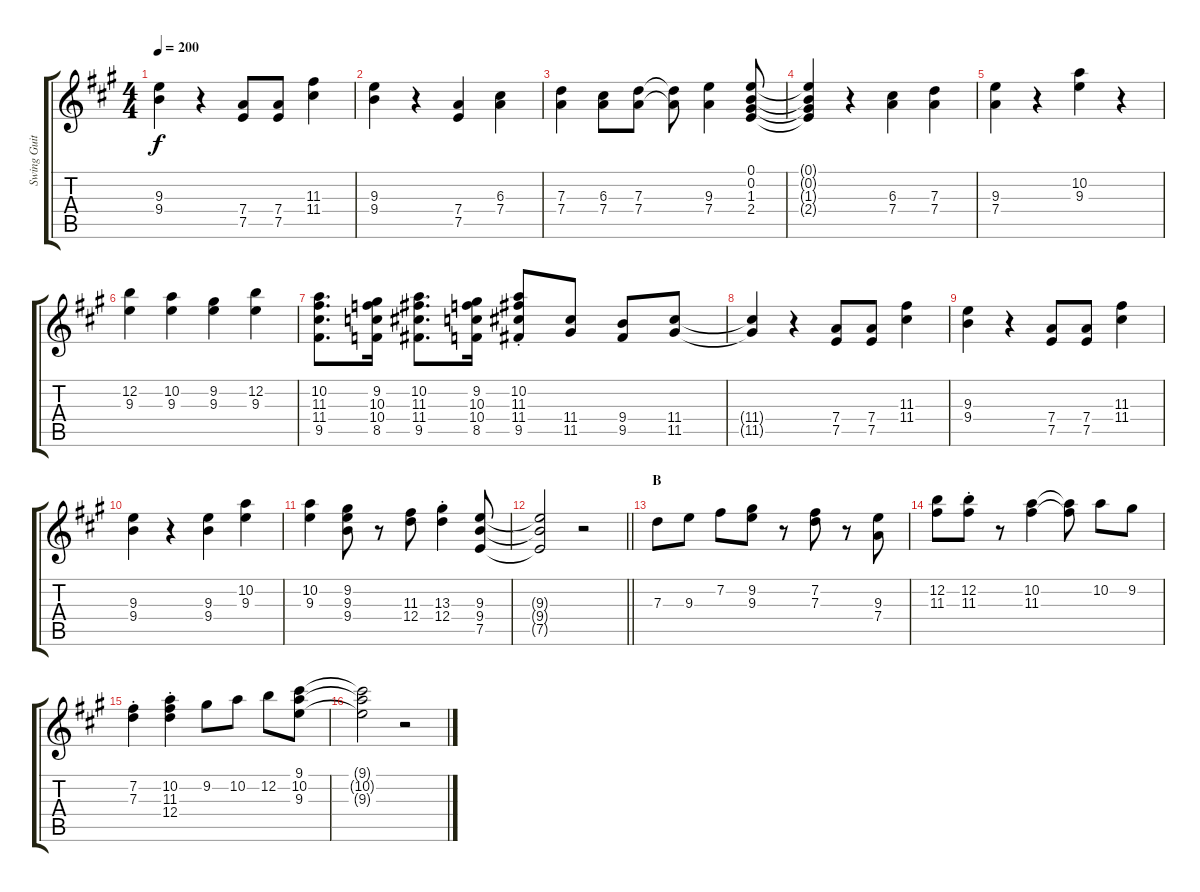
\track ("Swing Guitar" "Swing Guit") {solo instrument electricguitarjazz}
\staff {score tabs}
\tuning (E4 B3 G3 D3 A2 E2) {hide}
\ts (4 4)
\tempo 200
\clef g2
\ks a
(9.3 9.4).4{dy f} r.4 (7.4 7.5).8 (7.4 7.5).8 (11.3 11.4).4 |
(9.3 9.4).4 r.4 (7.4 7.5).4 (6.3 7.4).4 |
(7.3 7.4).4 (6.3 7.4).8 (7.3 7.4).8 (7.3{t} 7.4{t}).8 (9.3 7.4).4 (0.1 0.2 1.3 2.4).8 |
(0.1{t} 0.2{t} 1.3{t} 2.4{t}).4 r.4 (6.3 7.4).4 (7.3 7.4).4 |
(9.3 7.4).4 r.4 (10.2 9.3).4 r.4 |
(12.2 9.3).4 (10.2 9.3).4 (9.2 9.3).4 (12.2 9.3).4 |
(10.2 11.3 11.4 9.5).8{d} (9.2 10.3 10.4 8.5).16 (10.2 11.3 11.4 9.5).8{d} (9.2 10.3 10.4 8.5).16 (10.2 11.3 11.4 9.5{st}).8{beam Up} (11.4 11.5).8 (9.4 9.5).8 (11.4 11.5).8 |
(11.4{t} 11.5{t}).4{beam Up} r.4 (7.4 7.5).8 (7.4 7.5).8 (11.3 11.4).4 |
(9.3 9.4).4 r.4 (7.4 7.5).8 (7.4 7.5).8 (11.3 11.4).4 |
(9.3 9.4).4 r.4 (9.3 9.4).4 (10.2 9.3).4 |
(10.2 9.3).4 (9.2 9.3 9.4).8 r.8 (11.3 12.4).8 (13.3{st} 12.4{st}).4 (9.3 9.4 7.5).8 |
\barLineRight lightlight
(9.3{t} 9.4{t} 7.5{t}).2 r.2 |
\section ("" "B")
7.3.8 9.3.8 7.2.8 (9.2 9.3).8 r.8 (7.2 7.3).8 r.8 (9.3 7.4).8 |
(12.2 11.3).8 (12.2{st} 11.3).8 r.8 (10.2 11.3).4 (10.2{t} 11.3{t}).8 10.2.8 9.2.8 |
(7.2{st} 7.3{st}).4 (10.2{st} 11.3{st} 12.4{st}).4 9.2.8 10.2.8 12.2.8 (9.1 10.2 9.3).8 |
(9.1{t} 10.2{t} 9.3{t}).2 r.2
